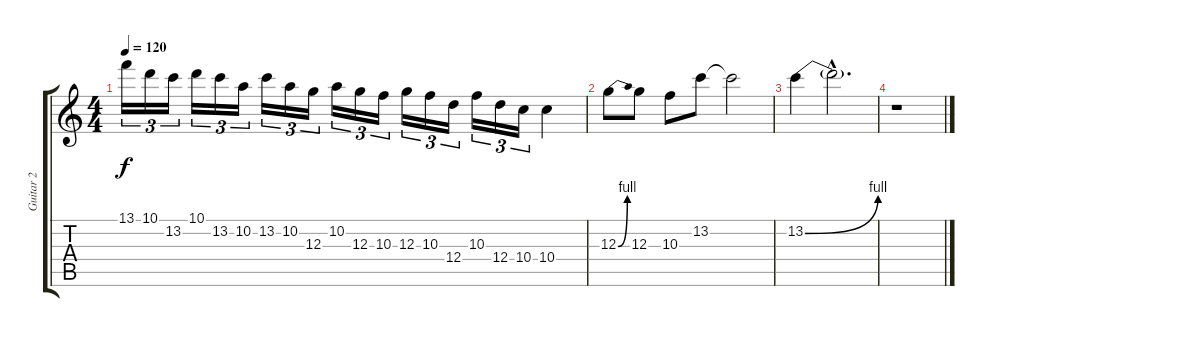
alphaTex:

\track ("Guitar 2" "Guitar 2") {instrument distortionguitar}
\staff {score tabs}
\tuning (E4 B3 G3 D3 A2 E2) {hide}
\ts (4 4)
\tempo 120
\clef g2
\ks c
13.1.16{tu (3 2) dy f} 10.1.16{tu (3 2)} 13.2.16{tu (3 2)} 10.1.16{tu (3 2)} 13.2.16{tu (3 2)} 10.2.16{tu (3 2)} 13.2.16{tu (3 2)} 10.2.16{tu (3 2)} 12.3.16{tu (3 2)} 10.2.16{tu (3 2)} 12.3.16{tu (3 2)} 10.3.16{tu (3 2)} 12.3.16{tu (3 2)} 10.3.16{tu (3 2)} 12.4.16{tu (3 2)} 10.3.16{tu (3 2)} 12.4.16{tu (3 2)} 10.4.16{tu (3 2)} 10.4.4 |
12.3{be (bend 0 0 60 4)}.8 12.3.8 10.3.8 13.2.8 13.2{t}.2 |
13.2{be (bend 0 0 60 4)}.4 13.2{hac t}.2{d} |
r.1
